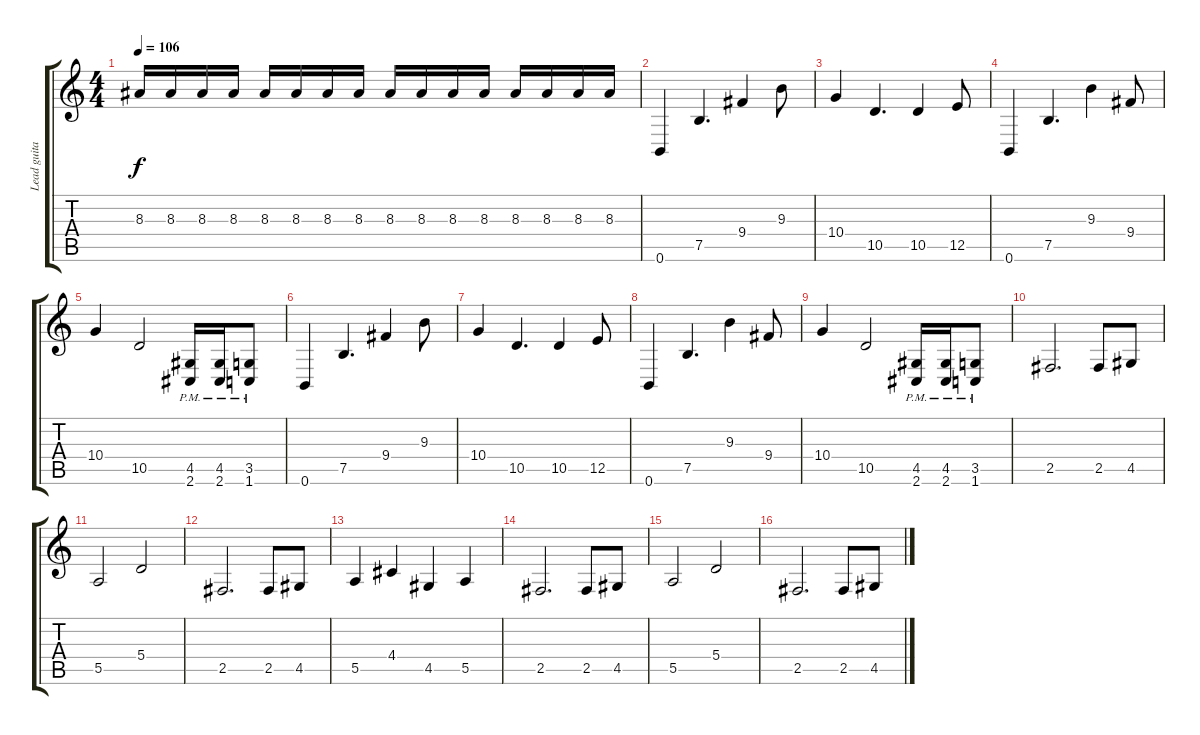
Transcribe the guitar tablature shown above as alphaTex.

\track ("Lead guitar" "Lead guita") {instrument distortionguitar}
\staff {score tabs}
\tuning (B3 Gb3 D3 A2 E2 B1) {hide}
\ts (4 4)
\tempo 106
\clef g2
\ks c
8.3.16{dy f} 8.3.16 8.3.16 8.3.16 8.3.16 8.3.16 8.3.16 8.3.16 8.3.16 8.3.16 8.3.16 8.3.16 8.3.16 8.3.16 8.3.16 8.3.16 |
0.6.4 7.5.4{d} 9.4.4 9.3.8 |
10.4.4 10.5.4{d} 10.5.4 12.5.8 |
0.6.4 7.5.4{d} 9.3.4 9.4.8 |
10.4.4 10.5.2 (4.5{pm} 2.6{pm}).16 (4.5{pm} 2.6{pm}).16 (3.5{pm} 1.6{pm}).8 |
0.6.4 7.5.4{d} 9.4.4 9.3.8 |
10.4.4 10.5.4{d} 10.5.4 12.5.8 |
0.6.4 7.5.4{d} 9.3.4 9.4.8 |
10.4.4 10.5.2 (4.5{pm} 2.6{pm}).16 (4.5{pm} 2.6{pm}).16 (3.5{pm} 1.6{pm}).8 |
2.5.2{d} 2.5.8 4.5.8 |
5.5.2 5.4.2 |
2.5.2{d} 2.5.8 4.5.8 |
5.5.4 4.4.4 4.5.4 5.5.4 |
2.5.2{d} 2.5.8 4.5.8 |
5.5.2 5.4.2 |
2.5.2{d} 2.5.8 4.5.8
